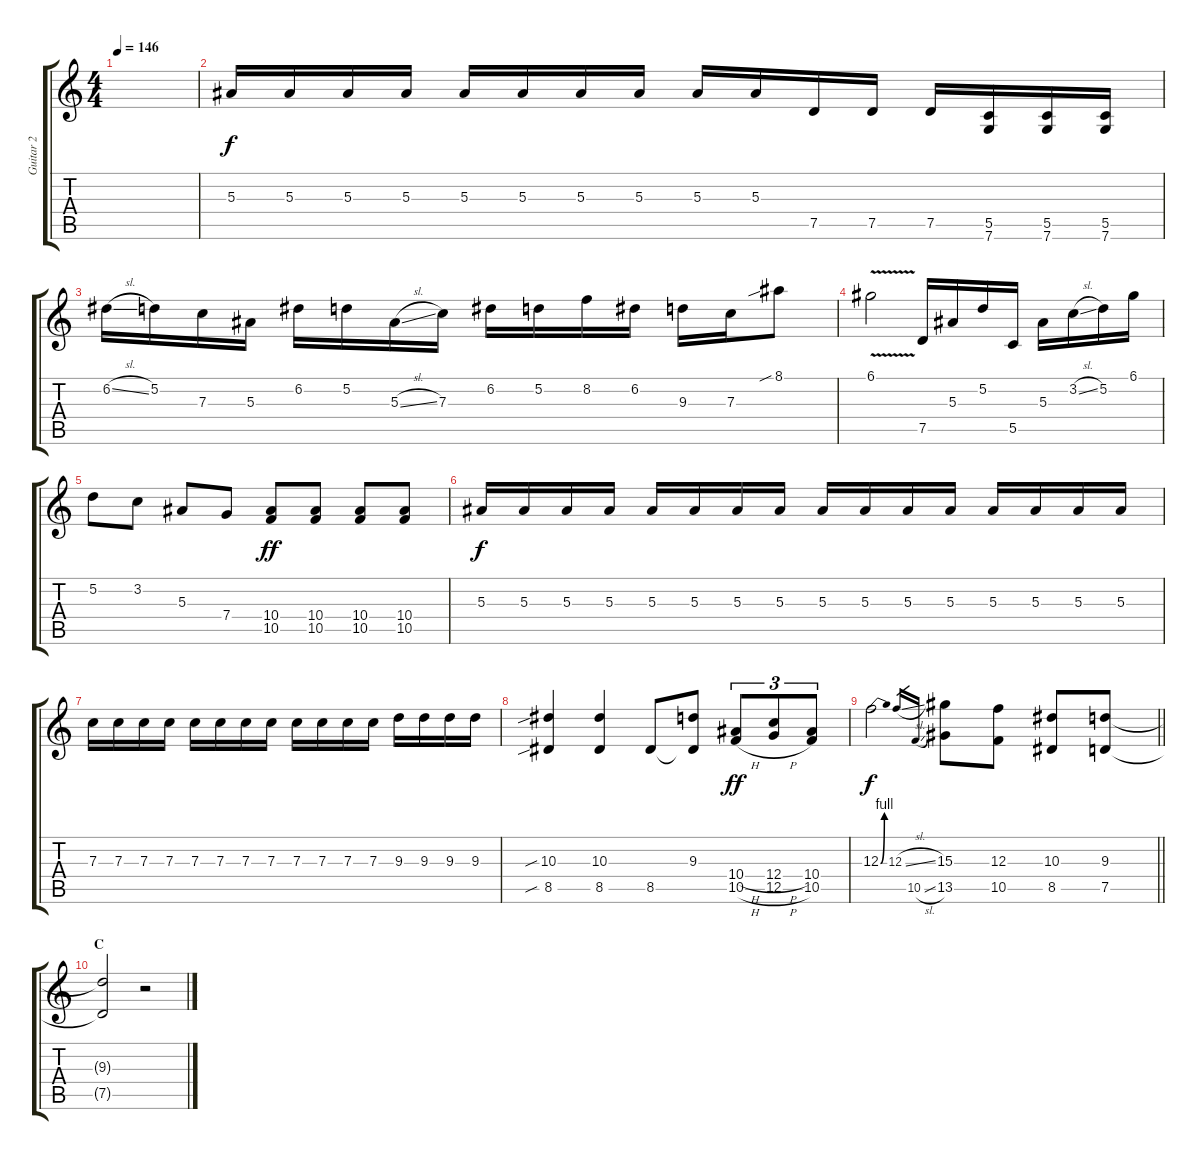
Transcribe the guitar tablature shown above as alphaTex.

\track ("Guitar 2" "Guitar 2") {instrument distortionguitar}
\staff {score tabs}
\tuning (D4 A3 F3 C3 G2 C2) {hide}
\ts (4 4)
\tempo 146
\clef g2
\ks c
|
5.3.16 5.3.16 5.3.16 5.3.16 5.3.16 5.3.16 5.3.16 5.3.16 5.3.16 5.3.16 7.5.16 7.5.16 7.5.16 (5.5 7.6).16 (5.5 7.6).16 (5.5 7.6).16 |
6.2{sl}.16 5.2.16 7.3.16 5.3.16 6.2.16 5.2.16 5.3{sl}.16 7.3.16 6.2.16 5.2.16 8.2.16 6.2.16 9.3.16 7.3.16 8.1{sib}.8 |
6.1{v}.2 7.5.16 5.3.16 5.2.16 5.5.16 5.3.16 3.2{sl}.16 5.2.16 6.1.16 |
5.2.8 3.2.8 5.3.8 7.4.8 (10.4 10.5).8{dy ff} (10.4 10.5).8 (10.4 10.5).8 (10.4 10.5).8 |
5.3.16{dy f} 5.3.16 5.3.16 5.3.16 5.3.16 5.3.16 5.3.16 5.3.16 5.3.16 5.3.16 5.3.16 5.3.16 5.3.16 5.3.16 5.3.16 5.3.16 |
7.3.16 7.3.16 7.3.16 7.3.16 7.3.16 7.3.16 7.3.16 7.3.16 7.3.16 7.3.16 7.3.16 7.3.16 9.3.16 9.3.16 9.3.16 9.3.16 |
(10.3{sib} 8.5{sib}).4 (10.3 8.5).4 8.5.8 (9.3 8.5{t}).8 (10.4{h} 10.5{h}).8{tu (3 2) dy ff} (12.4{h} 12.5{h}).8{tu (3 2)} (10.4 10.5).8{tu (3 2)} |
\barLineRight lightlight
12.3{be (bend 0 0 60 4)}.2{dy f} 12.3{sl}.16{gr} 10.5{sl}.16{gr} (15.3 13.5).8 (12.3 10.5).8 (10.3 8.5).8 (9.3 7.5).8 |
\section ("" "C")
(9.3{t} 7.5{t}).2 r.2
